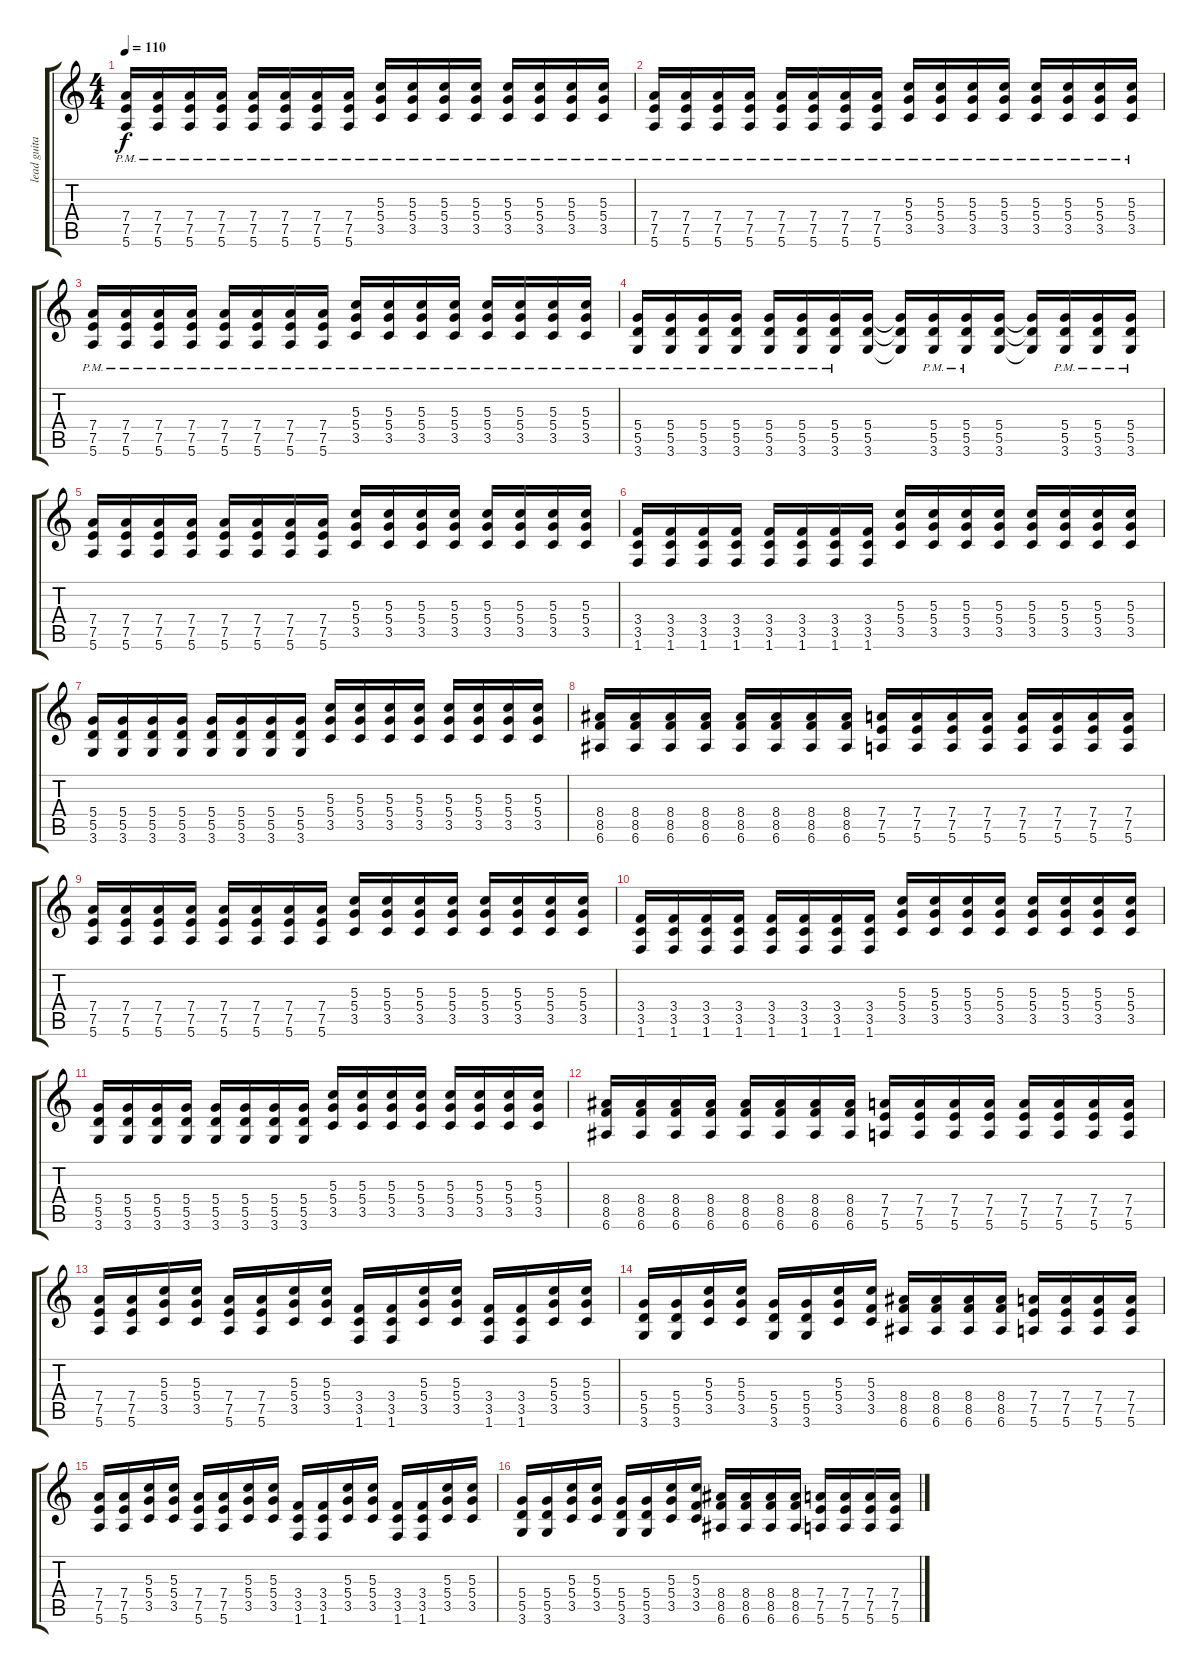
\track ("lead guitar" "lead guita") {instrument overdrivenguitar}
\staff {score tabs}
\tuning (E4 B3 G3 D3 A2 E2) {hide}
\ts (4 4)
\tempo 110
\clef g2
\ks c
(7.4{pm} 7.5{pm} 5.6{pm}).16{dy f} (7.4{pm} 7.5{pm} 5.6{pm}).16 (7.4{pm} 7.5{pm} 5.6{pm}).16 (7.4{pm} 7.5{pm} 5.6{pm}).16 (7.4{pm} 7.5{pm} 5.6{pm}).16 (7.4{pm} 7.5{pm} 5.6{pm}).16 (7.4{pm} 7.5{pm} 5.6{pm}).16 (7.4{pm} 7.5{pm} 5.6{pm}).16 (5.3{pm} 5.4{pm} 3.5{pm}).16 (5.3{pm} 5.4{pm} 3.5{pm}).16 (5.3{pm} 5.4{pm} 3.5{pm}).16 (5.3{pm} 5.4{pm} 3.5{pm}).16 (5.3{pm} 5.4{pm} 3.5{pm}).16 (5.3{pm} 5.4{pm} 3.5{pm}).16 (5.3{pm} 5.4{pm} 3.5{pm}).16 (5.3{pm} 5.4{pm} 3.5{pm}).16 |
(7.4{pm} 7.5{pm} 5.6{pm}).16 (7.4{pm} 7.5{pm} 5.6{pm}).16 (7.4{pm} 7.5{pm} 5.6{pm}).16 (7.4{pm} 7.5{pm} 5.6{pm}).16 (7.4{pm} 7.5{pm} 5.6{pm}).16 (7.4{pm} 7.5{pm} 5.6{pm}).16 (7.4{pm} 7.5{pm} 5.6{pm}).16 (7.4{pm} 7.5{pm} 5.6{pm}).16 (5.3{pm} 5.4{pm} 3.5{pm}).16 (5.3{pm} 5.4{pm} 3.5{pm}).16 (5.3{pm} 5.4{pm} 3.5{pm}).16 (5.3{pm} 5.4{pm} 3.5{pm}).16 (5.3{pm} 5.4{pm} 3.5{pm}).16 (5.3{pm} 5.4{pm} 3.5{pm}).16 (5.3{pm} 5.4{pm} 3.5{pm}).16 (5.3{pm} 5.4{pm} 3.5{pm}).16 |
(7.4{pm} 7.5{pm} 5.6{pm}).16 (7.4{pm} 7.5{pm} 5.6{pm}).16 (7.4{pm} 7.5{pm} 5.6{pm}).16 (7.4{pm} 7.5{pm} 5.6{pm}).16 (7.4{pm} 7.5{pm} 5.6{pm}).16 (7.4{pm} 7.5{pm} 5.6{pm}).16 (7.4{pm} 7.5{pm} 5.6{pm}).16 (7.4{pm} 7.5{pm} 5.6{pm}).16 (5.3{pm} 5.4{pm} 3.5{pm}).16 (5.3{pm} 5.4{pm} 3.5{pm}).16 (5.3{pm} 5.4{pm} 3.5{pm}).16 (5.3{pm} 5.4{pm} 3.5{pm}).16 (5.3{pm} 5.4{pm} 3.5{pm}).16 (5.3{pm} 5.4{pm} 3.5{pm}).16 (5.3{pm} 5.4{pm} 3.5{pm}).16 (5.3{pm} 5.4{pm} 3.5{pm}).16 |
(5.4{pm} 5.5{pm} 3.6{pm}).16 (5.4{pm} 5.5{pm} 3.6{pm}).16 (5.4{pm} 5.5{pm} 3.6{pm}).16 (5.4{pm} 5.5{pm} 3.6{pm}).16 (5.4{pm} 5.5{pm} 3.6{pm}).16 (5.4{pm} 5.5{pm} 3.6{pm}).16 (5.4{pm} 5.5{pm} 3.6{pm}).16 (5.4 5.5 3.6).16 (5.4{t} 5.5{t} 3.6{t}).16 (5.4{pm} 5.5{pm} 3.6{pm}).16 (5.4{pm} 5.5{pm} 3.6{pm}).16 (5.4 5.5 3.6).16 (5.4{t} 5.5{t} 3.6{t}).16 (5.4{pm} 5.5{pm} 3.6{pm}).16 (5.4{pm} 5.5{pm} 3.6{pm}).16 (5.4{pm} 5.5{pm} 3.6{pm}).16 |
(7.4 7.5 5.6).16 (7.4 7.5 5.6).16 (7.4 7.5 5.6).16 (7.4 7.5 5.6).16 (7.4 7.5 5.6).16 (7.4 7.5 5.6).16 (7.4 7.5 5.6).16 (7.4 7.5 5.6).16 (5.3 5.4 3.5).16 (5.3 5.4 3.5).16 (5.3 5.4 3.5).16 (5.3 5.4 3.5).16 (5.3 5.4 3.5).16 (5.3 5.4 3.5).16 (5.3 5.4 3.5).16 (5.3 5.4 3.5).16 |
(3.4 3.5 1.6).16 (3.4 3.5 1.6).16 (3.4 3.5 1.6).16 (3.4 3.5 1.6).16 (3.4 3.5 1.6).16 (3.4 3.5 1.6).16 (3.4 3.5 1.6).16 (3.4 3.5 1.6).16 (5.3 5.4 3.5).16 (5.3 5.4 3.5).16 (5.3 5.4 3.5).16 (5.3 5.4 3.5).16 (5.3 5.4 3.5).16 (5.3 5.4 3.5).16 (5.3 5.4 3.5).16 (5.3 5.4 3.5).16 |
(5.4 5.5 3.6).16 (5.4 5.5 3.6).16 (5.4 5.5 3.6).16 (5.4 5.5 3.6).16 (5.4 5.5 3.6).16 (5.4 5.5 3.6).16 (5.4 5.5 3.6).16 (5.4 5.5 3.6).16 (5.3 5.4 3.5).16 (5.3 5.4 3.5).16 (5.3 5.4 3.5).16 (5.3 5.4 3.5).16 (5.3 5.4 3.5).16 (5.3 5.4 3.5).16 (5.3 5.4 3.5).16 (5.3 5.4 3.5).16 |
(8.4 8.5 6.6).16 (8.4 8.5 6.6).16 (8.4 8.5 6.6).16 (8.4 8.5 6.6).16 (8.4 8.5 6.6).16 (8.4 8.5 6.6).16 (8.4 8.5 6.6).16 (8.4 8.5 6.6).16 (7.4 7.5 5.6).16 (7.4 7.5 5.6).16 (7.4 7.5 5.6).16 (7.4 7.5 5.6).16 (7.4 7.5 5.6).16 (7.4 7.5 5.6).16 (7.4 7.5 5.6).16 (7.4 7.5 5.6).16 |
(7.4 7.5 5.6).16 (7.4 7.5 5.6).16 (7.4 7.5 5.6).16 (7.4 7.5 5.6).16 (7.4 7.5 5.6).16 (7.4 7.5 5.6).16 (7.4 7.5 5.6).16 (7.4 7.5 5.6).16 (5.3 5.4 3.5).16 (5.3 5.4 3.5).16 (5.3 5.4 3.5).16 (5.3 5.4 3.5).16 (5.3 5.4 3.5).16 (5.3 5.4 3.5).16 (5.3 5.4 3.5).16 (5.3 5.4 3.5).16 |
(3.4 3.5 1.6).16 (3.4 3.5 1.6).16 (3.4 3.5 1.6).16 (3.4 3.5 1.6).16 (3.4 3.5 1.6).16 (3.4 3.5 1.6).16 (3.4 3.5 1.6).16 (3.4 3.5 1.6).16 (5.3 5.4 3.5).16 (5.3 5.4 3.5).16 (5.3 5.4 3.5).16 (5.3 5.4 3.5).16 (5.3 5.4 3.5).16 (5.3 5.4 3.5).16 (5.3 5.4 3.5).16 (5.3 5.4 3.5).16 |
(5.4 5.5 3.6).16 (5.4 5.5 3.6).16 (5.4 5.5 3.6).16 (5.4 5.5 3.6).16 (5.4 5.5 3.6).16 (5.4 5.5 3.6).16 (5.4 5.5 3.6).16 (5.4 5.5 3.6).16 (5.3 5.4 3.5).16 (5.3 5.4 3.5).16 (5.3 5.4 3.5).16 (5.3 5.4 3.5).16 (5.3 5.4 3.5).16 (5.3 5.4 3.5).16 (5.3 5.4 3.5).16 (5.3 5.4 3.5).16 |
(8.4 8.5 6.6).16 (8.4 8.5 6.6).16 (8.4 8.5 6.6).16 (8.4 8.5 6.6).16 (8.4 8.5 6.6).16 (8.4 8.5 6.6).16 (8.4 8.5 6.6).16 (8.4 8.5 6.6).16 (7.4 7.5 5.6).16 (7.4 7.5 5.6).16 (7.4 7.5 5.6).16 (7.4 7.5 5.6).16 (7.4 7.5 5.6).16 (7.4 7.5 5.6).16 (7.4 7.5 5.6).16 (7.4 7.5 5.6).16 |
(7.4 7.5 5.6).16 (7.4 7.5 5.6).16 (5.3 5.4 3.5).16 (5.3 5.4 3.5).16 (7.4 7.5 5.6).16 (7.4 7.5 5.6).16 (5.3 5.4 3.5).16 (5.3 5.4 3.5).16 (3.4 3.5 1.6).16 (3.4 3.5 1.6).16 (5.3 5.4 3.5).16 (5.3 5.4 3.5).16 (3.4 3.5 1.6).16 (3.4 3.5 1.6).16 (5.3 5.4 3.5).16 (5.3 5.4 3.5).16 |
(5.4 5.5 3.6).16 (5.4 5.5 3.6).16 (5.3 5.4 3.5).16 (5.3 5.4 3.5).16 (5.4 5.5 3.6).16 (5.4 5.5 3.6).16 (5.3 5.4 3.5).16 (5.3 3.4 3.5).16 (8.4 8.5 6.6).16 (8.4 8.5 6.6).16 (8.4 8.5 6.6).16 (8.4 8.5 6.6).16 (7.4 7.5 5.6).16 (7.4 7.5 5.6).16 (7.4 7.5 5.6).16 (7.4 7.5 5.6).16 |
(7.4 7.5 5.6).16 (7.4 7.5 5.6).16 (5.3 5.4 3.5).16 (5.3 5.4 3.5).16 (7.4 7.5 5.6).16 (7.4 7.5 5.6).16 (5.3 5.4 3.5).16 (5.3 5.4 3.5).16 (3.4 3.5 1.6).16 (3.4 3.5 1.6).16 (5.3 5.4 3.5).16 (5.3 5.4 3.5).16 (3.4 3.5 1.6).16 (3.4 3.5 1.6).16 (5.3 5.4 3.5).16 (5.3 5.4 3.5).16 |
(5.4 5.5 3.6).16 (5.4 5.5 3.6).16 (5.3 5.4 3.5).16 (5.3 5.4 3.5).16 (5.4 5.5 3.6).16 (5.4 5.5 3.6).16 (5.3 5.4 3.5).16 (5.3 3.4 3.5).16 (8.4 8.5 6.6).16 (8.4 8.5 6.6).16 (8.4 8.5 6.6).16 (8.4 8.5 6.6).16 (7.4 7.5 5.6).16 (7.4 7.5 5.6).16 (7.4 7.5 5.6).16 (7.4 7.5 5.6).16
